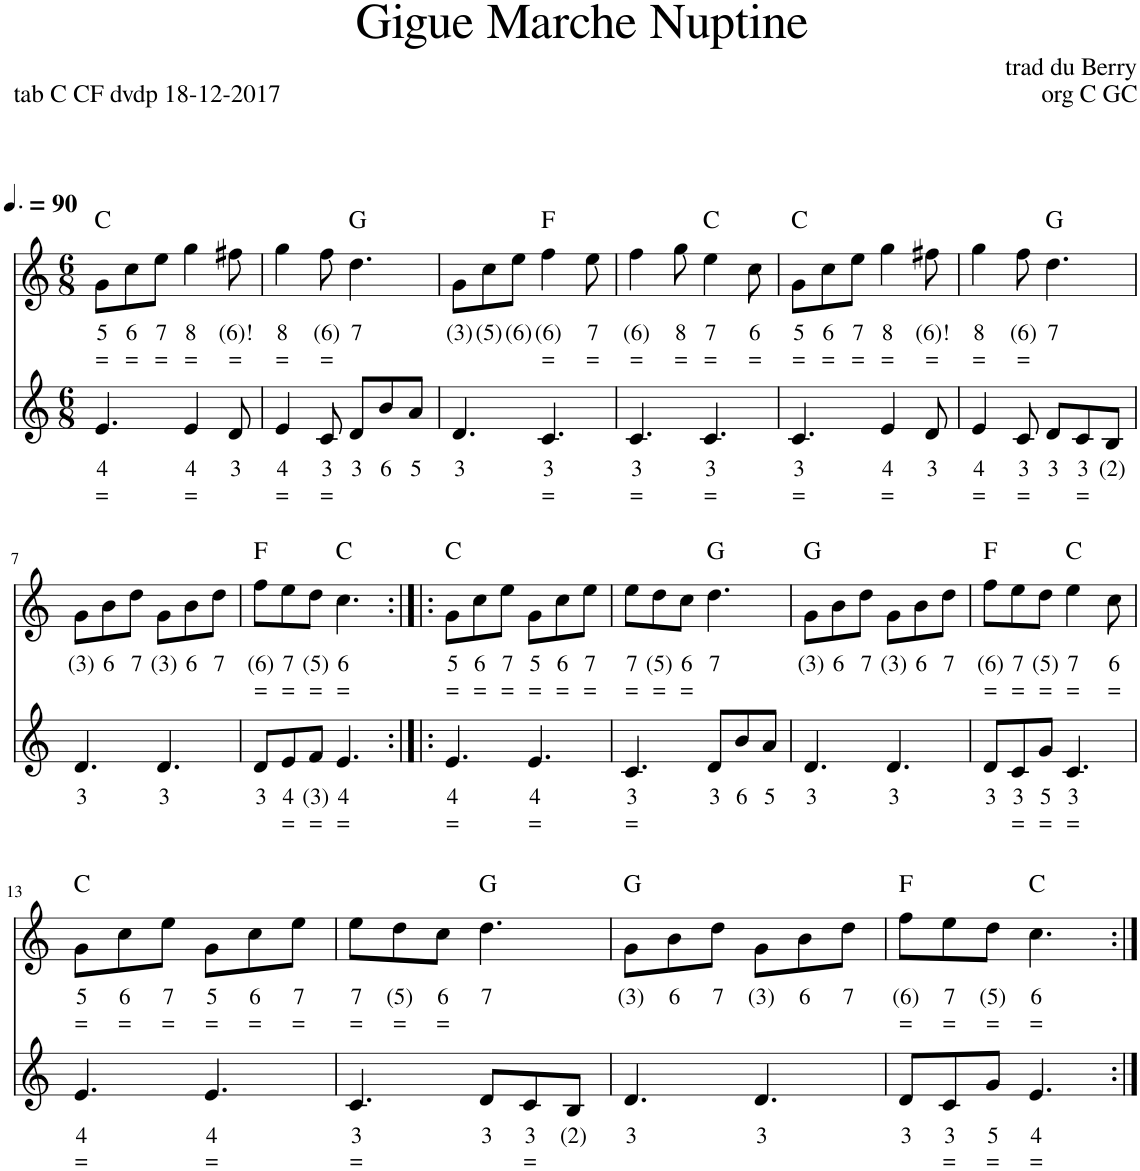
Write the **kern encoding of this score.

**kern	**text	**text	**kern	**text	**text	**harte
*part2	*part2	*part2	*part1	*part1	*part1	*part1
*staff2	*staff2	*staff2	*staff1	*staff1	*staff1	*
*I"Stem	*	*	*I"Stem	*	*	*
*clefG2	*	*	*clefG2	*	*	*
*k[]	*	*	*k[]	*	*	*
*M6/8	*	*	*M6/8	*	*	*
*MM135	*	*	*MM135	*	*	*
=1	=1	=1	=1	=1	=1	=1
!	!LO:LY:b	!LO:LY:b	!	!LO:LY:b	!LO:LY:b	!
4.e/	4	=	8g\L	5	=	C:maj
!	!	!	!	!LO:LY:b	!LO:LY:b	!
.	.	.	8cc\	6	=	.
!	!	!	!	!LO:LY:b	!LO:LY:b	!
.	.	.	8ee\J	7	=	.
!	!LO:LY:b	!LO:LY:b	!	!LO:LY:b	!LO:LY:b	!
4e/	4	=	4gg\	8	=	.
!	!LO:LY:b	!	!	!LO:LY:b	!LO:LY:b	!
8d/	3	.	8ff#X\	(6)!	=	.
=2	=2	=2	=2	=2	=2	=2
!	!LO:LY:b	!LO:LY:b	!	!LO:LY:b	!LO:LY:b	!
4e/	4	=	4gg\	8	=	.
!	!LO:LY:b	!LO:LY:b	!	!LO:LY:b	!LO:LY:b	!
8c/	3	=	8ff\	(6)	=	.
!	!LO:LY:b	!	!	!LO:LY:b	!	!
8d/L	3	.	4.dd\	7	.	G:maj
!	!LO:LY:b	!	!	!	!	!
8b/	6	.	.	.	.	.
!	!LO:LY:b	!	!	!	!	!
8a/J	5	.	.	.	.	.
=3	=3	=3	=3	=3	=3	=3
!	!LO:LY:b	!	!	!LO:LY:b	!	!
4.d/	3	.	8g\L	(3)	.	.
!	!	!	!	!LO:LY:b	!	!
.	.	.	8cc\	(5)	.	.
!	!	!	!	!LO:LY:b	!	!
.	.	.	8ee\J	(6)	.	.
!	!LO:LY:b	!LO:LY:b	!	!LO:LY:b	!LO:LY:b	!
4.c/	3	=	4ff\	(6)	=	F:maj
!	!	!	!	!LO:LY:b	!LO:LY:b	!
.	.	.	8ee\	7	=	.
=4	=4	=4	=4	=4	=4	=4
!	!LO:LY:b	!LO:LY:b	!	!LO:LY:b	!LO:LY:b	!
4.c/	3	=	4ff\	(6)	=	.
!	!	!	!	!LO:LY:b	!LO:LY:b	!
.	.	.	8gg\	8	=	.
!	!LO:LY:b	!LO:LY:b	!	!LO:LY:b	!LO:LY:b	!
4.c/	3	=	4ee\	7	=	C:maj
!	!	!	!	!LO:LY:b	!LO:LY:b	!
.	.	.	8cc\	6	=	.
=5	=5	=5	=5	=5	=5	=5
!	!LO:LY:b	!LO:LY:b	!	!LO:LY:b	!LO:LY:b	!
4.c/	3	=	8g\L	5	=	C:maj
!	!	!	!	!LO:LY:b	!LO:LY:b	!
.	.	.	8cc\	6	=	.
!	!	!	!	!LO:LY:b	!LO:LY:b	!
.	.	.	8ee\J	7	=	.
!	!LO:LY:b	!LO:LY:b	!	!LO:LY:b	!LO:LY:b	!
4e/	4	=	4gg\	8	=	.
!	!LO:LY:b	!	!	!LO:LY:b	!LO:LY:b	!
8d/	3	.	8ff#X\	(6)!	=	.
=6	=6	=6	=6	=6	=6	=6
!	!LO:LY:b	!LO:LY:b	!	!LO:LY:b	!LO:LY:b	!
4e/	4	=	4gg\	8	=	.
!	!LO:LY:b	!LO:LY:b	!	!LO:LY:b	!LO:LY:b	!
8c/	3	=	8ff\	(6)	=	.
!	!LO:LY:b	!	!	!LO:LY:b	!	!
8d/L	3	.	4.dd\	7	.	G:maj
!	!LO:LY:b	!LO:LY:b	!	!	!	!
8c/	3	=	.	.	.	.
!	!LO:LY:b	!	!	!	!	!
8B/J	(2)	.	.	.	.	.
!!LO:LB:g=z
=7	=7	=7	=7	=7	=7	=7
!	!LO:LY:b	!	!	!LO:LY:b	!	!
4.d/	3	.	8g\L	(3)	.	.
!	!	!	!	!LO:LY:b	!	!
.	.	.	8b\	6	.	.
!	!	!	!	!LO:LY:b	!	!
.	.	.	8dd\J	7	.	.
!	!LO:LY:b	!	!	!LO:LY:b	!	!
4.d/	3	.	8g\L	(3)	.	.
!	!	!	!	!LO:LY:b	!	!
.	.	.	8b\	6	.	.
!	!	!	!	!LO:LY:b	!	!
.	.	.	8dd\J	7	.	.
=8	=8	=8	=8	=8	=8	=8
!	!LO:LY:b	!	!	!LO:LY:b	!LO:LY:b	!
8d/L	3	.	8ff\L	(6)	=	F:maj
!	!LO:LY:b	!LO:LY:b	!	!LO:LY:b	!LO:LY:b	!
8e/	4	=	8ee\	7	=	.
!	!LO:LY:b	!LO:LY:b	!	!LO:LY:b	!LO:LY:b	!
8f/J	(3)	=	8dd\J	(5)	=	.
!	!LO:LY:b	!LO:LY:b	!	!LO:LY:b	!LO:LY:b	!
4.e/	4	=	4.cc\	6	=	C:maj
=9:|!|:	=9:|!|:	=9:|!|:	=9:|!|:	=9:|!|:	=9:|!|:	=9:|!|:
!	!LO:LY:b	!LO:LY:b	!	!LO:LY:b	!LO:LY:b	!
4.e/	4	=	8g\L	5	=	C:maj
!	!	!	!	!LO:LY:b	!LO:LY:b	!
.	.	.	8cc\	6	=	.
!	!	!	!	!LO:LY:b	!LO:LY:b	!
.	.	.	8ee\J	7	=	.
!	!LO:LY:b	!LO:LY:b	!	!LO:LY:b	!LO:LY:b	!
4.e/	4	=	8g\L	5	=	.
!	!	!	!	!LO:LY:b	!LO:LY:b	!
.	.	.	8cc\	6	=	.
!	!	!	!	!LO:LY:b	!LO:LY:b	!
.	.	.	8ee\J	7	=	.
=10	=10	=10	=10	=10	=10	=10
!	!LO:LY:b	!LO:LY:b	!	!LO:LY:b	!LO:LY:b	!
4.c/	3	=	8ee\L	7	=	.
!	!	!	!	!LO:LY:b	!LO:LY:b	!
.	.	.	8dd\	(5)	=	.
!	!	!	!	!LO:LY:b	!LO:LY:b	!
.	.	.	8cc\J	6	=	.
!	!LO:LY:b	!	!	!LO:LY:b	!	!
8d/L	3	.	4.dd\	7	.	G:maj
!	!LO:LY:b	!	!	!	!	!
8b/	6	.	.	.	.	.
!	!LO:LY:b	!	!	!	!	!
8a/J	5	.	.	.	.	.
=11	=11	=11	=11	=11	=11	=11
!	!LO:LY:b	!	!	!LO:LY:b	!	!
4.d/	3	.	8g\L	(3)	.	G:maj
!	!	!	!	!LO:LY:b	!	!
.	.	.	8b\	6	.	.
!	!	!	!	!LO:LY:b	!	!
.	.	.	8dd\J	7	.	.
!	!LO:LY:b	!	!	!LO:LY:b	!	!
4.d/	3	.	8g\L	(3)	.	.
!	!	!	!	!LO:LY:b	!	!
.	.	.	8b\	6	.	.
!	!	!	!	!LO:LY:b	!	!
.	.	.	8dd\J	7	.	.
=12	=12	=12	=12	=12	=12	=12
!	!LO:LY:b	!	!	!LO:LY:b	!LO:LY:b	!
8d/L	3	.	8ff\L	(6)	=	F:maj
!	!LO:LY:b	!LO:LY:b	!	!LO:LY:b	!LO:LY:b	!
8c/	3	=	8ee\	7	=	.
!	!LO:LY:b	!LO:LY:b	!	!LO:LY:b	!LO:LY:b	!
8g/J	5	=	8dd\J	(5)	=	.
!	!LO:LY:b	!LO:LY:b	!	!LO:LY:b	!LO:LY:b	!
4.c/	3	=	4ee\	7	=	C:maj
!	!	!	!	!LO:LY:b	!LO:LY:b	!
.	.	.	8cc\	6	=	.
!!LO:LB:g=z
=13	=13	=13	=13	=13	=13	=13
!	!LO:LY:b	!LO:LY:b	!	!LO:LY:b	!LO:LY:b	!
4.e/	4	=	8g\L	5	=	C:maj
!	!	!	!	!LO:LY:b	!LO:LY:b	!
.	.	.	8cc\	6	=	.
!	!	!	!	!LO:LY:b	!LO:LY:b	!
.	.	.	8ee\J	7	=	.
!	!LO:LY:b	!LO:LY:b	!	!LO:LY:b	!LO:LY:b	!
4.e/	4	=	8g\L	5	=	.
!	!	!	!	!LO:LY:b	!LO:LY:b	!
.	.	.	8cc\	6	=	.
!	!	!	!	!LO:LY:b	!LO:LY:b	!
.	.	.	8ee\J	7	=	.
=14	=14	=14	=14	=14	=14	=14
!	!LO:LY:b	!LO:LY:b	!	!LO:LY:b	!LO:LY:b	!
4.c/	3	=	8ee\L	7	=	.
!	!	!	!	!LO:LY:b	!LO:LY:b	!
.	.	.	8dd\	(5)	=	.
!	!	!	!	!LO:LY:b	!LO:LY:b	!
.	.	.	8cc\J	6	=	.
!	!LO:LY:b	!	!	!LO:LY:b	!	!
8d/L	3	.	4.dd\	7	.	G:maj
!	!LO:LY:b	!LO:LY:b	!	!	!	!
8c/	3	=	.	.	.	.
!	!LO:LY:b	!	!	!	!	!
8B/J	(2)	.	.	.	.	.
=15	=15	=15	=15	=15	=15	=15
!	!LO:LY:b	!	!	!LO:LY:b	!	!
4.d/	3	.	8g\L	(3)	.	G:maj
!	!	!	!	!LO:LY:b	!	!
.	.	.	8b\	6	.	.
!	!	!	!	!LO:LY:b	!	!
.	.	.	8dd\J	7	.	.
!	!LO:LY:b	!	!	!LO:LY:b	!	!
4.d/	3	.	8g\L	(3)	.	.
!	!	!	!	!LO:LY:b	!	!
.	.	.	8b\	6	.	.
!	!	!	!	!LO:LY:b	!	!
.	.	.	8dd\J	7	.	.
=16	=16	=16	=16	=16	=16	=16
!	!LO:LY:b	!	!	!LO:LY:b	!LO:LY:b	!
8d/L	3	.	8ff\L	(6)	=	F:maj
!	!LO:LY:b	!LO:LY:b	!	!LO:LY:b	!LO:LY:b	!
8c/	3	=	8ee\	7	=	.
!	!LO:LY:b	!LO:LY:b	!	!LO:LY:b	!LO:LY:b	!
8g/J	5	=	8dd\J	(5)	=	.
!	!LO:LY:b	!LO:LY:b	!	!LO:LY:b	!LO:LY:b	!
4.e/	4	=	4.cc\	6	=	C:maj
=:|!	=:|!	=:|!	=:|!	=:|!	=:|!	=:|!
*-	*-	*-	*-	*-	*-	*-
